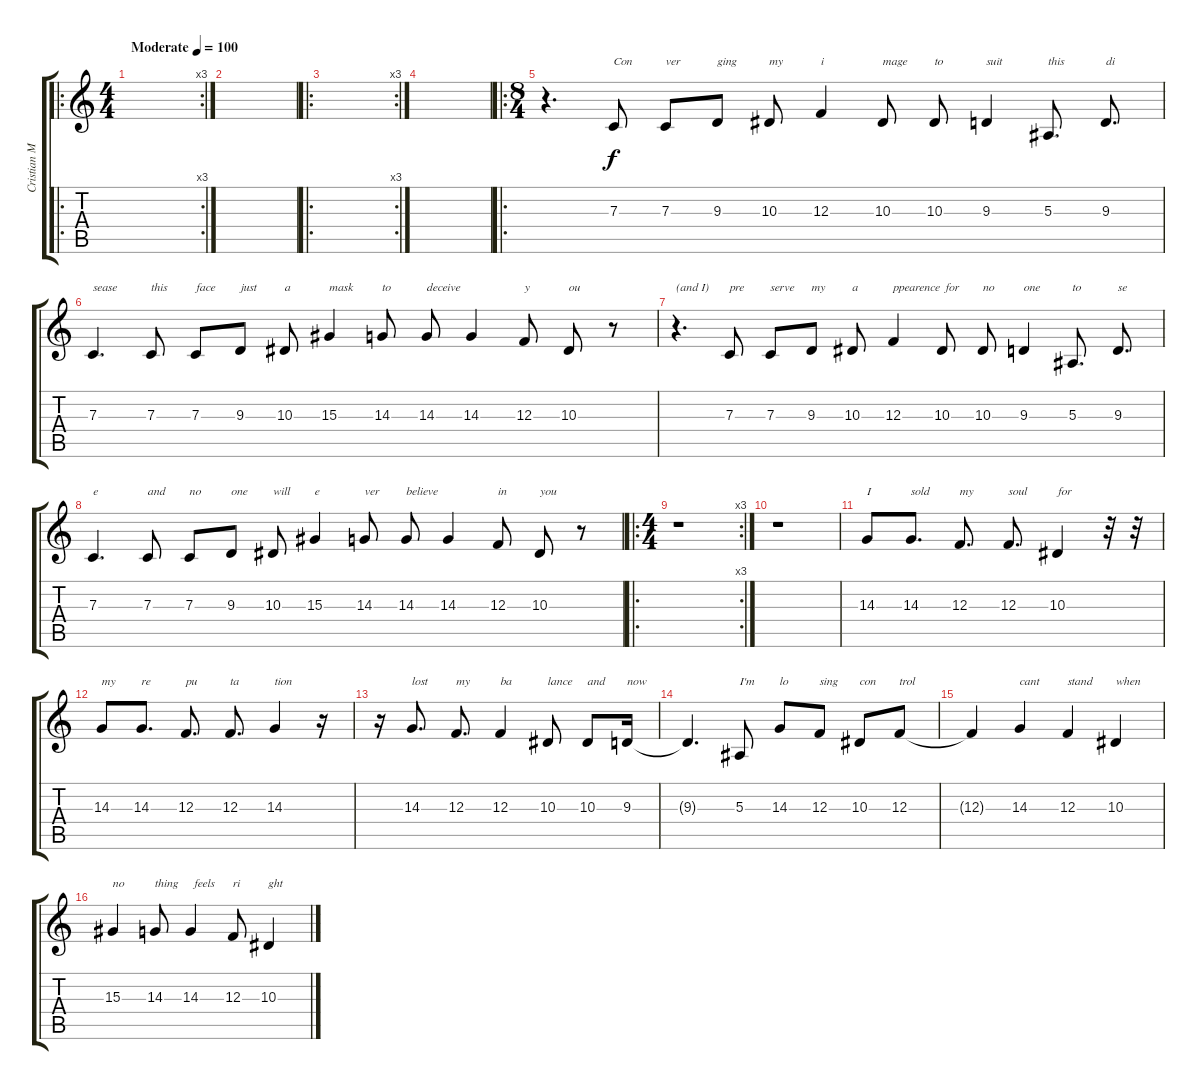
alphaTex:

\track ("Cristian Machado (Vocals)" "Cristian M") {instrument shakuhachi}
\staff {score tabs}
\tuning (D4 A3 F3 C3 G2 C2) {hide}
\ro
\rc 3
\ts (4 4)
\tempo (100 "Moderate")
\clef g2
\ks c
|
|
\ro
\rc 3
|
|
\ro
\ts (8 4)
r.4{d} 7.3.8{txt "Con"} 7.3.8{txt "ver"} 9.3.8{txt "ging"} 10.3.8{txt "my"} 12.3.4{txt "i"} 10.3.8{txt "mage"} 10.3.8{txt "to"} 9.3.4{txt "suit"} 5.3.8{d txt "this"} 9.3.8{d txt "di"} |
7.3.4{d txt "sease"} 7.3.8{txt "this"} 7.3.8{txt "face"} 9.3.8{txt "just"} 10.3.8{txt "a"} 15.3.4{txt "mask"} 14.3.8{txt "to"} 14.3.8{txt "deceive"} 14.3.4 12.3.8{txt "y"} 10.3.8{txt "ou"} r.8 |
r.4{d txt "(and I)"} 7.3.8{txt "pre"} 7.3.8{txt "serve"} 9.3.8{txt "my"} 10.3.8{txt "a"} 12.3.4{txt "ppearence"} 10.3.8{txt " for"} 10.3.8{txt "no"} 9.3.4{txt "one"} 5.3.8{d txt "to"} 9.3.8{d txt "se"} |
7.3.4{d txt "e"} 7.3.8{txt "and"} 7.3.8{txt "no"} 9.3.8{txt "one"} 10.3.8{txt "will"} 15.3.4{txt "e"} 14.3.8{txt "ver"} 14.3.8{txt "believe"} 14.3.4 12.3.8{txt "in"} 10.3.8{txt "you"} r.8 |
\ro
\rc 3
\ts (4 4)
r.1 |
r.1 |
14.3.8{txt "I"} 14.3.8{d txt "sold"} 12.3.8{d txt "my"} 12.3.8{d txt "soul"} 10.3.4{txt "for"} r.32 r.32 |
14.3.8{txt "my"} 14.3.8{d txt "re"} 12.3.8{d txt "pu"} 12.3.8{d txt "ta"} 14.3.4{txt "tion"} r.16 |
r.16 14.3.8{d txt "lost"} 12.3.8{d txt "my"} 12.3.4{txt "ba"} 10.3.8{txt "lance"} 10.3.8{txt "and"} 9.3.16{txt "now"} |
9.3{t}.4{d} 5.3.8{txt "I'm"} 14.3.8{txt "lo"} 12.3.8{txt "sing"} 10.3.8{txt "con"} 12.3.8{txt "trol"} |
12.3{t}.4 14.3.4{txt "cant"} 12.3.4{txt "stand"} 10.3.4{txt "when"} |
15.3.4{txt "no"} 14.3.8{txt "thing"} 14.3.4{txt " feels"} 12.3.8{txt "ri"} 10.3.4{txt "ght"}
